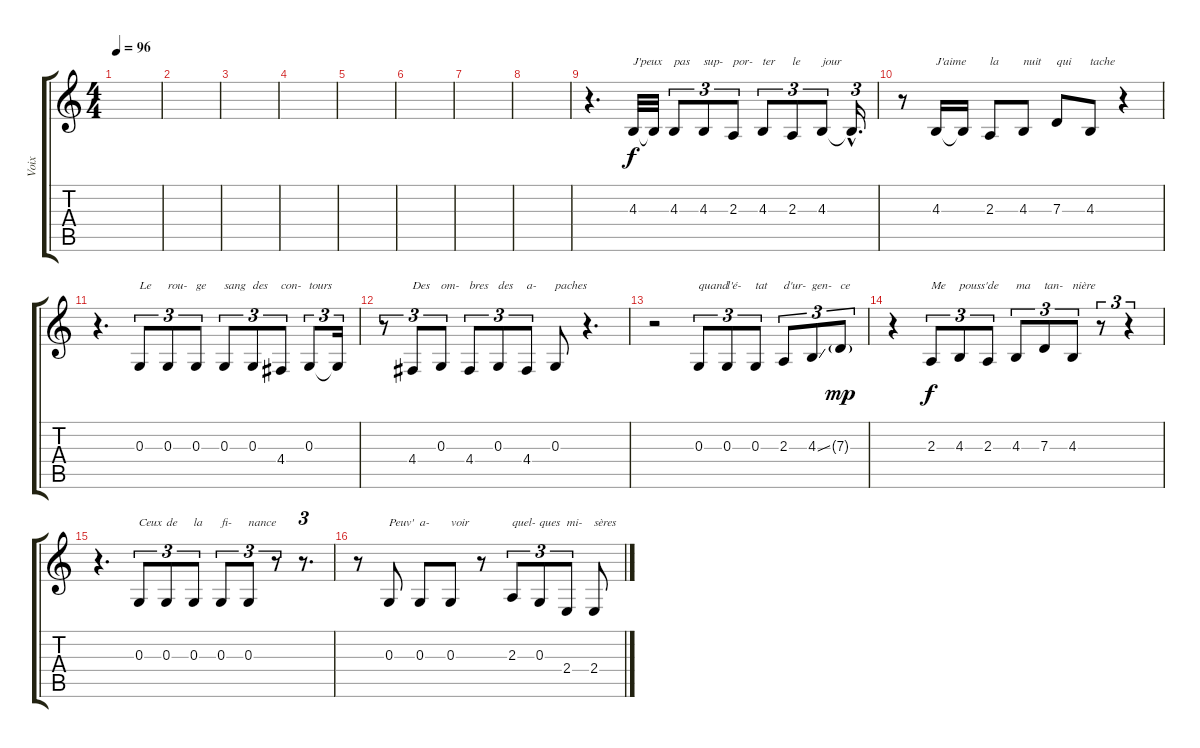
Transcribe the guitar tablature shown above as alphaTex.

\track ("Voix" "Voix") {instrument clarinet}
\staff {score tabs}
\tuning (E4 B3 G3 D3 A2 E2) {hide}
\ts (4 4)
\tempo 96
\clef g2
\ks c
|
|
|
|
|
|
|
|
r.4{d} 4.3.32{txt "J'peux"} 4.3{t}.32 4.3.8{tu (3 2) txt "pas"} 4.3.8{tu (3 2) txt "sup-"} 2.3.8{tu (3 2) txt "por-"} 4.3.8{tu (3 2) txt "ter"} 2.3.8{tu (3 2) txt "le"} 4.3.8{tu (3 2) txt "jour"} 4.3{hac t}.16{d tu (3 2)} |
r.8 4.3.16{txt "J'aime"} 4.3{t}.16 2.3.8{txt "la"} 4.3.8{txt "nuit"} 7.3.8{txt "qui"} 4.3.8{txt "tache"} r.4 |
r.4{d} 0.3.8{tu (3 2) txt "Le"} 0.3.8{tu (3 2) txt "rou-"} 0.3.8{tu (3 2) txt "ge"} 0.3.8{tu (3 2) txt "sang"} 0.3.8{tu (3 2) txt "des"} 4.4.8{tu (3 2) txt "con-"} 0.3.8{tu (3 2) txt "tours"} 0.3{t}.16{tu (3 2)} |
r.8{tu (3 2)} 4.4.8{tu (3 2) txt "Des"} 0.3.8{tu (3 2) txt "om-"} 4.4.8{tu (3 2) txt "bres"} 0.3.8{tu (3 2) txt "des"} 4.4.8{tu (3 2) txt "a-"} 0.3.8{txt "paches"} r.4{d} |
r.2 0.3.8{tu (3 2) txt "quand"} 0.3.8{tu (3 2) txt "l'é-"} 0.3.8{tu (3 2) txt "tat"} 2.3.8{tu (3 2) txt "d'ur-"} 4.3{ss}.8{tu (3 2) txt "gen-"} 7.3{g}.8{tu (3 2) txt "ce" dy mp} |
r.4 2.3.8{tu (3 2) txt "Me" dy f} 4.3.8{tu (3 2) txt "pouss'"} 2.3.8{tu (3 2) txt "de"} 4.3.8{tu (3 2) txt "ma"} 7.3.8{tu (3 2) txt "tan-"} 4.3.8{tu (3 2) txt "nière"} r.8{tu (3 2)} r.4{tu (3 2)} |
r.4{d} 0.3.8{tu (3 2) txt "Ceux"} 0.3.8{tu (3 2) txt "de"} 0.3.8{tu (3 2) txt "la"} 0.3.8{tu (3 2) txt "fi-"} 0.3.8{tu (3 2) txt "nance"} r.8{tu (3 2)} r.8{d tu (3 2)} |
r.8 0.3.8{txt "Peuv'"} 0.3.8{txt "a-"} 0.3.8{txt "voir"} r.8 2.3.8{tu (3 2) txt "quel-"} 0.3.8{tu (3 2) txt "ques"} 2.4.8{tu (3 2) txt "mi-"} 2.4.8{txt "sères"}
